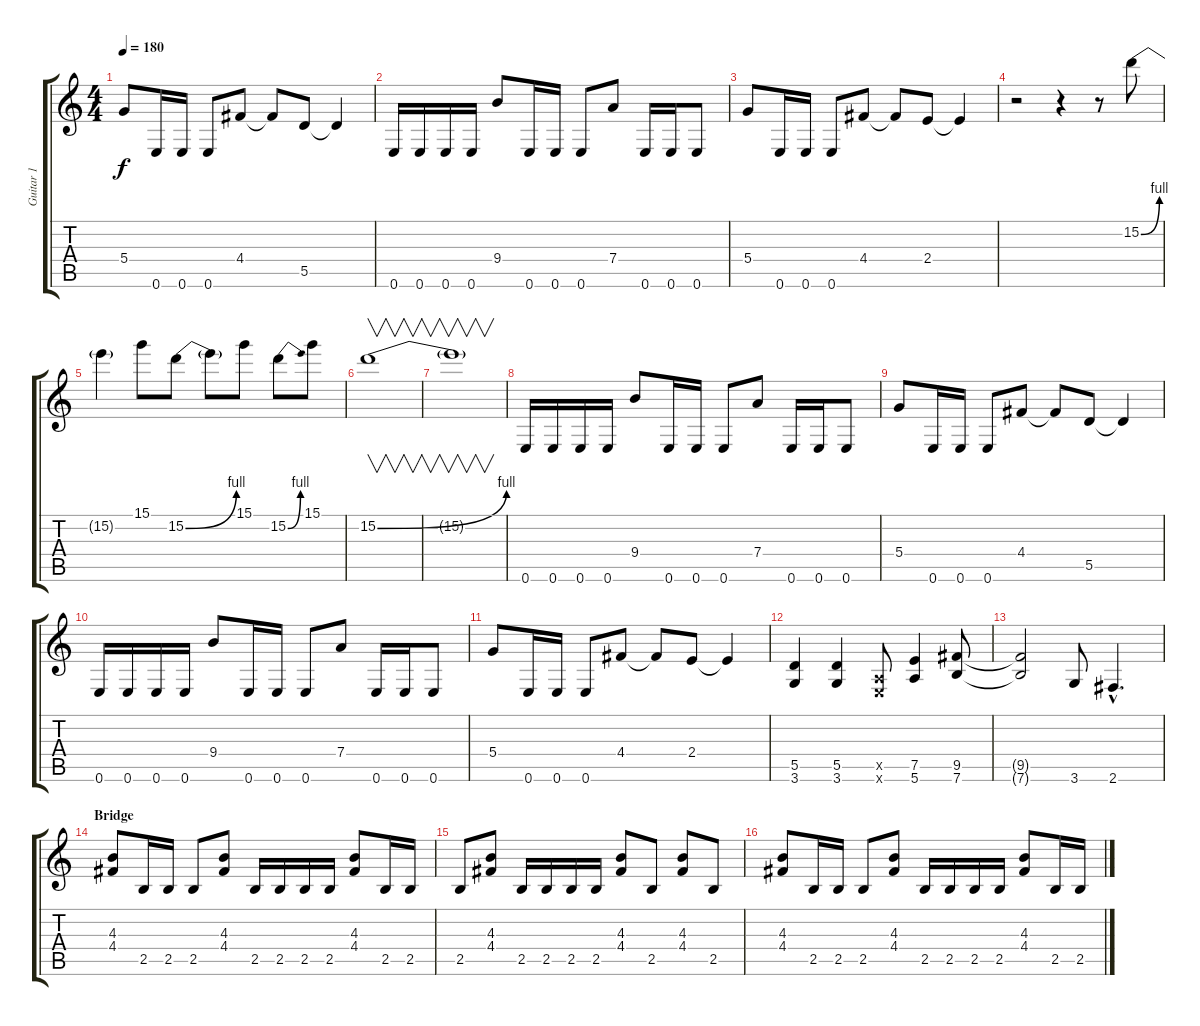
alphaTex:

\track ("Guitar 1" "Guitar 1") {instrument distortionguitar}
\staff {score tabs}
\tuning (E4 B3 G3 D3 A2 E2) {hide}
\ts (4 4)
\tempo 180
\clef g2
\ks c
5.4.8{dy f} 0.6.16 0.6.16 0.6.8 4.4.8 4.4{t}.8 5.5.8 5.5{t}.4 |
0.6.16 0.6.16 0.6.16 0.6.16 9.4.8 0.6.16 0.6.16 0.6.8 7.4.8 0.6.16 0.6.16 0.6.8 |
5.4.8 0.6.16 0.6.16 0.6.8 4.4.8 4.4{t}.8 2.4.8 2.4{t}.4 |
r.2 r.4 r.8 15.2{be (bend 0 0 60 4)}.8 |
15.2{t}.4 15.1.8 15.2{be (bend 0 0 60 4)}.8 15.2{t}.8 15.1.8 15.2{be (bend 0 0 60 4)}.8 15.1.8 |
15.2{be (bend 0 0 60 4)}.1{v} |
15.2{t}.1{v} |
0.6.16 0.6.16 0.6.16 0.6.16 9.4.8 0.6.16 0.6.16 0.6.8 7.4.8 0.6.16 0.6.16 0.6.8 |
5.4.8 0.6.16 0.6.16 0.6.8 4.4.8 4.4{t}.8 5.5.8 5.5{t}.4 |
0.6.16 0.6.16 0.6.16 0.6.16 9.4.8 0.6.16 0.6.16 0.6.8 7.4.8 0.6.16 0.6.16 0.6.8 |
5.4.8 0.6.16 0.6.16 0.6.8 4.4.8 4.4{t}.8 2.4.8 2.4{t}.4 |
(5.5 3.6).4 (5.5 3.6).4 (0.5{x} 0.6{x}).8 (7.5 5.6).4 (9.5 7.6).8 |
(9.5{t} 7.6{t}).2 3.6.8 2.6{hac}.4{d} |
\section ("" "Bridge")
(4.3 4.4).8 2.5.16 2.5.16 2.5.8 (4.3 4.4).8 2.5.16 2.5.16 2.5.16 2.5.16 (4.3 4.4).8 2.5.16 2.5.16 |
2.5.8 (4.3 4.4).8 2.5.16 2.5.16 2.5.16 2.5.16 (4.3 4.4).8 2.5.8 (4.3 4.4).8 2.5.8 |
(4.3 4.4).8 2.5.16 2.5.16 2.5.8 (4.3 4.4).8 2.5.16 2.5.16 2.5.16 2.5.16 (4.3 4.4).8 2.5.16 2.5.16
